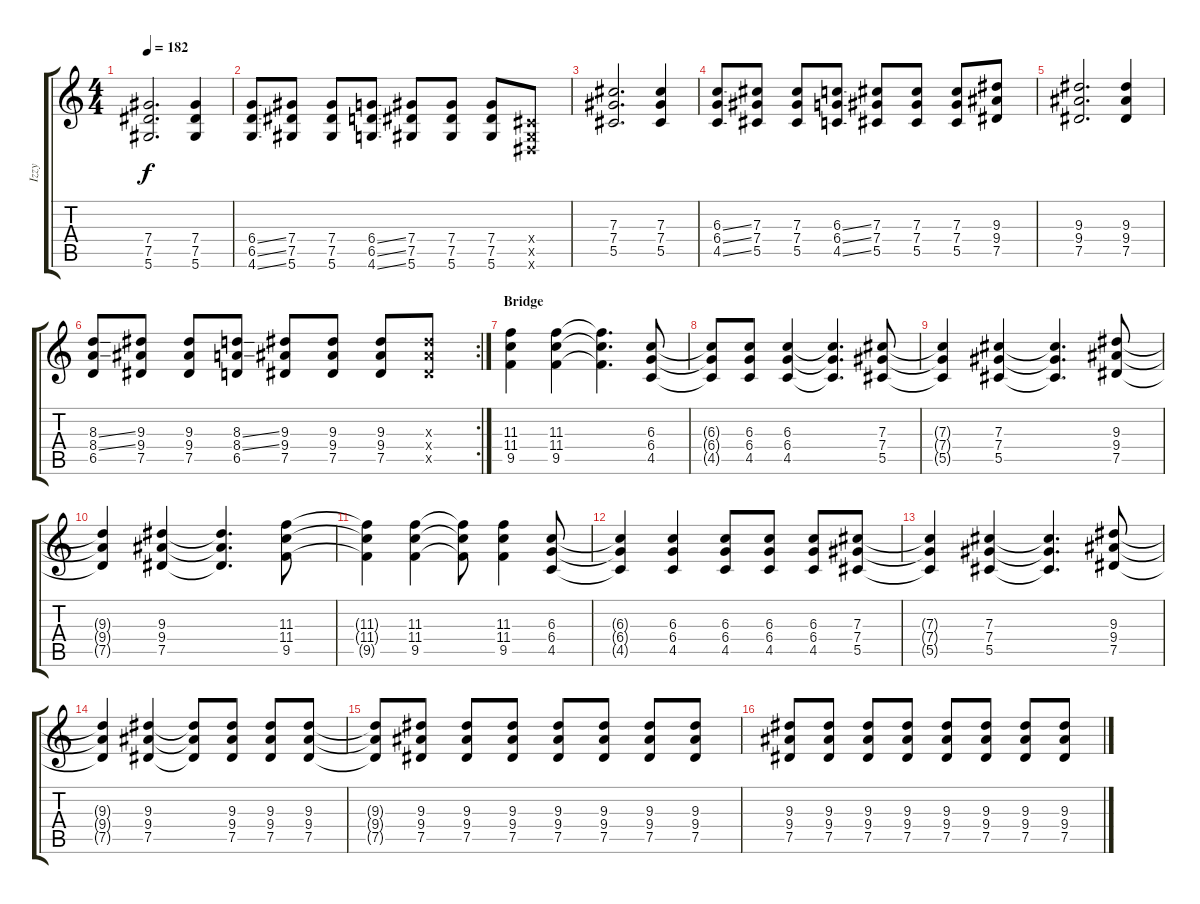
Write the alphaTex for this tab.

\track ("Izzy" "Izzy") {instrument distortionguitar}
\staff {score tabs}
\tuning (Eb4 Bb3 Gb3 Db3 Ab2 Eb2) {hide}
\ts (4 4)
\tempo 182
\clef g2
\ks c
(7.4 7.5 5.6).2{d dy f} (7.4 7.5 5.6).4 |
(6.4{ss} 6.5{ss} 4.6{ss}).8 (7.4 7.5 5.6).8 (7.4 7.5 5.6).8 (6.4{ss} 6.5{ss} 4.6{ss}).8 (7.4 7.5 5.6).8 (7.4 7.5 5.6).8 (7.4 7.5 5.6).8 (0.4{x} 0.5{x} 0.6{x}).8 |
(7.3 7.4 5.5).2{d} (7.3 7.4 5.5).4 |
(6.3{ss} 6.4{ss} 4.5{ss}).8 (7.3 7.4 5.5).8 (7.3 7.4 5.5).8 (6.3{ss} 6.4{ss} 4.5{ss}).8 (7.3 7.4 5.5).8 (7.3 7.4 5.5).8 (7.3 7.4 5.5).8 (9.3 9.4 7.5).8 |
(9.3 9.4 7.5).2{d} (9.3 9.4 7.5).4 |
\rc 2
(8.3{ss} 8.4{ss} 6.5).8 (9.3 9.4 7.5).8 (9.3 9.4 7.5).8 (8.3{ss} 8.4{ss} 6.5).8 (9.3 9.4 7.5).8 (9.3 9.4 7.5).8 (9.3 9.4 7.5).8 (9.3{x} 9.4{x} 7.5{x}).8 |
\section ("" "Bridge")
(11.3 11.4 9.5).4 (11.3 11.4 9.5).4 (11.3{t} 11.4{t} 9.5{t}).4{d} (6.3 6.4 4.5).8 |
(6.3{t} 6.4{t} 4.5{t}).8 (6.3 6.4 4.5).8 (6.3 6.4 4.5).4 (6.3{t} 6.4{t} 4.5{t}).4{d} (7.3 7.4 5.5).8 |
(7.3{t} 7.4{t} 5.5{t}).4 (7.3 7.4 5.5).4 (7.3{t} 7.4{t} 5.5{t}).4{d} (9.3 9.4 7.5).8 |
(9.3{t} 9.4{t} 7.5{t}).4 (9.3 9.4 7.5).4 (9.3{t} 9.4{t} 7.5{t}).4{d} (11.3 11.4 9.5).8 |
(11.3{t} 11.4{t} 9.5{t}).4 (11.3 11.4 9.5).4 (11.3{t} 11.4{t} 9.5{t}).8 (11.3 11.4 9.5).4 (6.3 6.4 4.5).8 |
(6.3{t} 6.4{t} 4.5{t}).4 (6.3 6.4 4.5).4 (6.3 6.4 4.5).8 (6.3 6.4 4.5).8 (6.3 6.4 4.5).8 (7.3 7.4 5.5).8 |
(7.3{t} 7.4{t} 5.5{t}).4 (7.3 7.4 5.5).4 (7.3{t} 7.4{t} 5.5{t}).4{d} (9.3 9.4 7.5).8 |
(9.3{t} 9.4{t} 7.5{t}).4 (9.3 9.4 7.5).4 (9.3{t} 9.4{t} 7.5{t}).8 (9.3 9.4 7.5).8 (9.3 9.4 7.5).8 (9.3 9.4 7.5).8 |
(9.3{t} 9.4{t} 7.5{t}).8 (9.3 9.4 7.5).8 (9.3 9.4 7.5).8 (9.3 9.4 7.5).8 (9.3 9.4 7.5).8 (9.3 9.4 7.5).8 (9.3 9.4 7.5).8 (9.3 9.4 7.5).8 |
(9.3 9.4 7.5).8 (9.3 9.4 7.5).8 (9.3 9.4 7.5).8 (9.3 9.4 7.5).8 (9.3 9.4 7.5).8 (9.3 9.4 7.5).8 (9.3 9.4 7.5).8 (9.3 9.4 7.5).8
